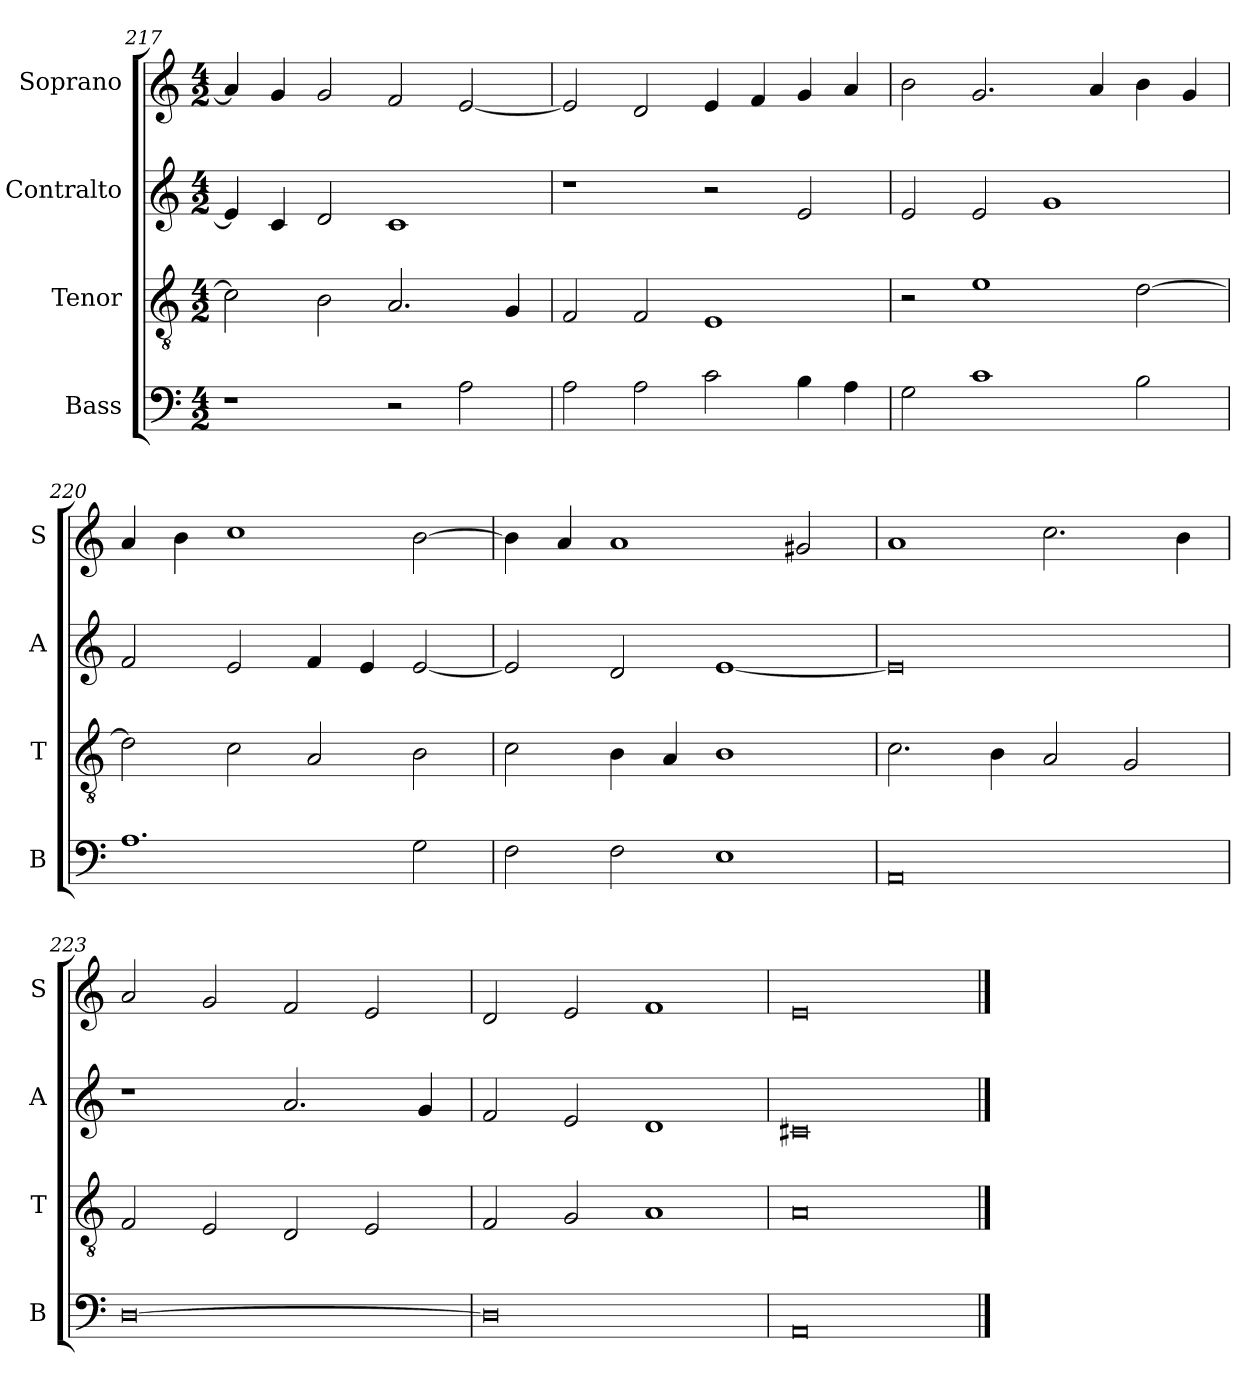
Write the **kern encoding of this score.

**kern	**kern	**kern	**kern
*part4	*part3	*part2	*part1
*staff4	*staff3	*staff2	*staff1
*I"Bass	*I"Tenor	*I"Contralto	*I"Soprano
*I'B	*I'T	*I'A	*I'S
*clefF4	*clefGv2	*clefG2	*clefG2
*k[]	*k[]	*k[]	*k[]
*A:aeo	*A:aeo	*A:aeo	*A:aeo
*M4/2	*M4/2	*M4/2	*M4/2
=217	=217	=217	=217
1r	2c]	4e]	4a]
.	.	4c	4g
.	2B	2d	2g
2r	2.A	1c	2f
2A	.	.	[2e
.	4G	.	.
=218	=218	=218	=218
2A	2F	1r	2e]
2A	2F	.	2d
2c	1E	2r	4e
.	.	.	4f
4B	.	2e	4g
4A	.	.	4a
=219	=219	=219	=219
2G	2r	2e	2b
1c	1e	2e	2.g
.	.	1g	.
.	.	.	4a
2B	[2d	.	4b
.	.	.	4g
=220	=220	=220	=220
1.A	2d]	2f	4a
.	.	.	4b
.	2c	2e	1cc
.	2A	4f	.
.	.	4e	.
2G	2B	[2e	[2b
=221	=221	=221	=221
2F	2c	2e]	4b]
.	.	.	4a
2F	4B	2d	1a
.	4A	.	.
1E	1B	[1e	.
.	.	.	2g#X
=222	=222	=222	=222
0AA	2.c	0e]	1a
.	4B	.	.
.	2A	.	2.cc
.	2G	.	.
.	.	.	4b
=223	=223	=223	=223
[0D	2F	1r	2a
.	2E	.	2g
.	2D	2.a	2f
.	2E	.	2e
.	.	4g	.
=224	=224	=224	=224
0D]	2F	2f	2d
.	2G	2e	2e
.	1A	1d	1f
=225	=225	=225	=225
0AA	0A	0c#X	0e
==	==	==	==
*-	*-	*-	*-
